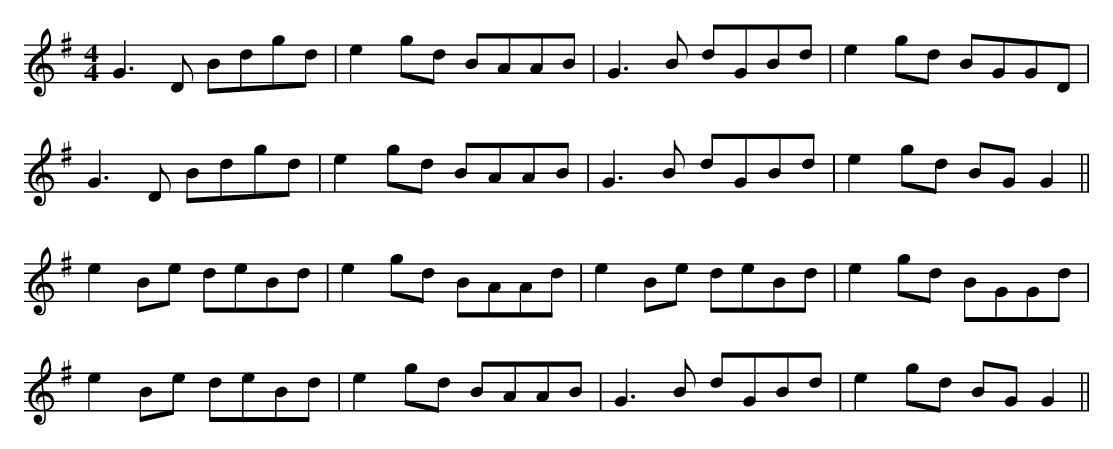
X:1
M:4/4
K:G
G3D Bdgd|e2 gd BAAB|G3B dGBd|e2 gd BGGD|
G3D Bdgd|e2 gd BAAB|G3B dGBd|e2 gd BG G2||
e2 Be deBd|e2 gd BAAd|e2 Be deBd|e2 gd BGGd|
e2 Be deBd|e2 gd BAAB|G3B dGBd|e2 gd BG G2||
